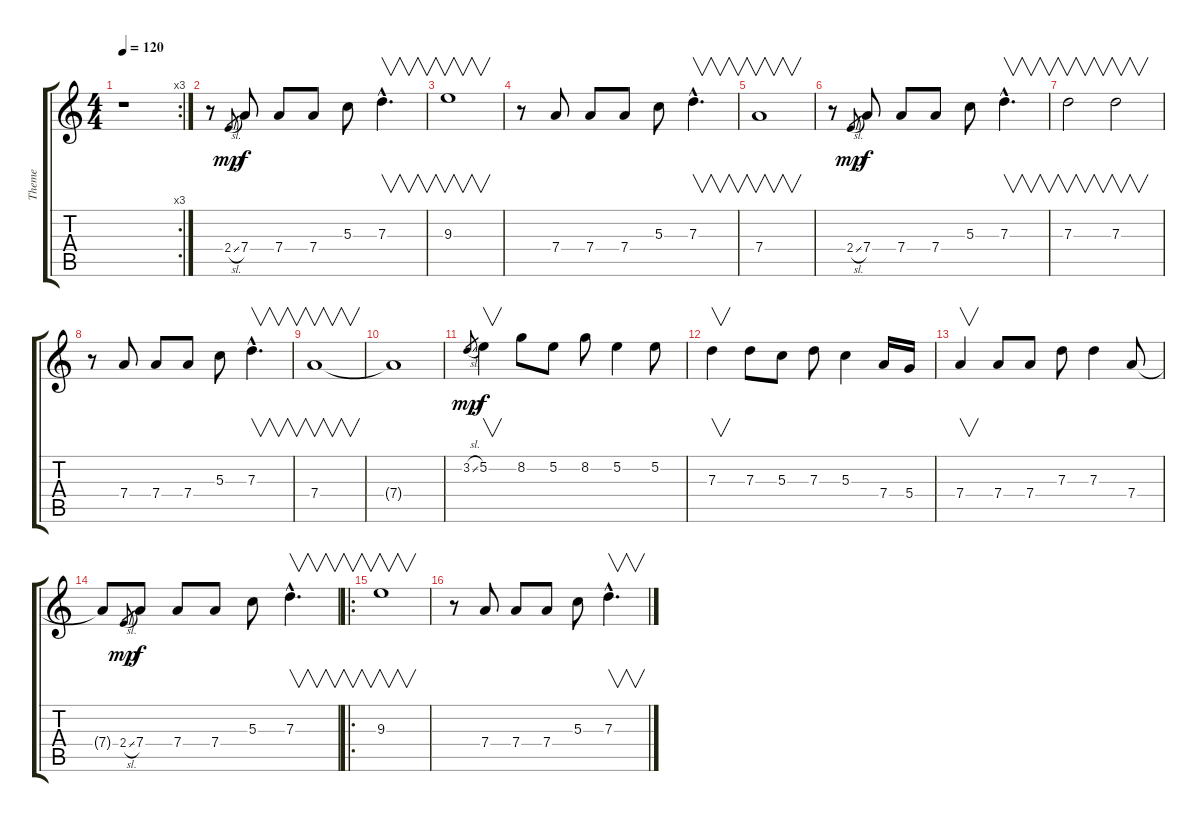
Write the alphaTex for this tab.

\track ("Theme" "Theme") {instrument overdrivenguitar}
\staff {score tabs}
\tuning (E4 B3 G3 D3 A2 E2) {hide}
\rc 3
\ts (4 4)
\tempo 120
\clef g2
\ks c
r.1{dy mp instrument overdrivenguitar} |
r.8{volume 16 instrument electricguitarjazz} 2.4{sl}.8{gr} 7.4.8{dy f} 7.4.8 7.4.8 5.3.8 7.3{hac}.4{v d} |
9.3.1{v} |
r.8 7.4.8 7.4.8 7.4.8 5.3.8 7.3{hac}.4{v d} |
7.4.1{v} |
r.8 2.4{sl}.8{gr dy mp} 7.4.8{dy f} 7.4.8 7.4.8 5.3.8 7.3{hac}.4{v d} |
7.3.2{v} 7.3.2{v} |
r.8 7.4.8 7.4.8 7.4.8 5.3.8 7.3{hac}.4{v d} |
7.4.1{v} |
7.4{t}.1 |
3.2{sl}.8{gr dy mp} 5.2.4{v dy f} 8.2.8 5.2.8 8.2.8 5.2.4 5.2.8 |
7.3.4{v} 7.3.8 5.3.8 7.3.8 5.3.4 7.4.16 5.4.16 |
7.4.4{v} 7.4.8 7.4.8 7.3.8 7.3.4 7.4.8 |
7.4{t}.8 2.4{sl}.8{gr dy mp} 7.4.8{dy f volume 16 instrument overdrivenguitar} 7.4.8 7.4.8 5.3.8 7.3{hac}.4{v d} |
\ro
9.3.1{v} |
r.8 7.4.8 7.4.8 7.4.8 5.3.8 7.3{hac}.4{v d}
